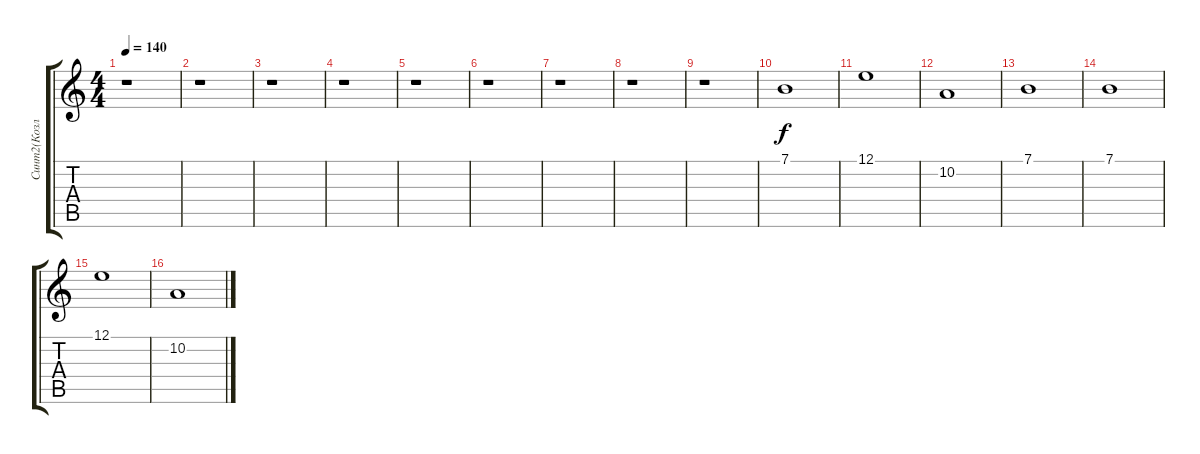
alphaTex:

\track ("Синт2(Козлов)" "Синт2(Козл") {instrument fx1rain}
\staff {score tabs}
\tuning (E4 B3 G3 D3 A2 E2) {hide}
\ts (4 4)
\tempo 140
\clef g2
\ks c
r.1{dy f} |
r.1 |
r.1 |
r.1 |
r.1 |
r.1 |
r.1 |
r.1 |
r.1 |
7.1.1 |
12.1.1 |
10.2.1 |
7.1.1 |
7.1.1 |
12.1.1 |
10.2.1
